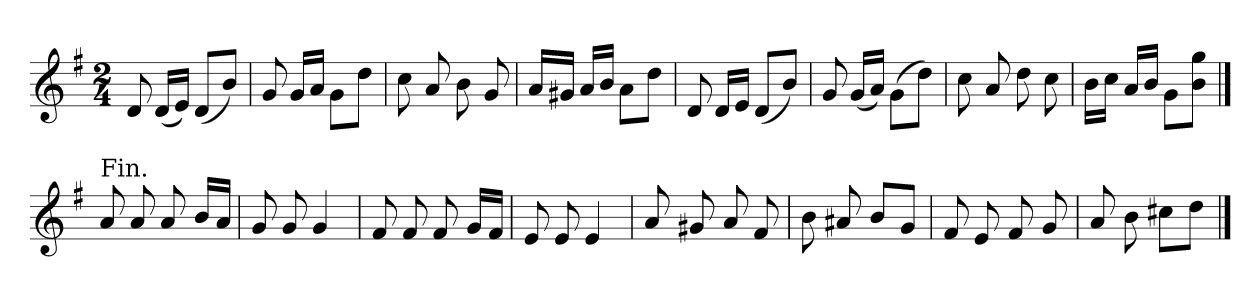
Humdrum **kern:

**kern
*part1
*staff1
*clefG2
*k[f#]
*G:
*M2/4
=1
8d/
(<16d/LL
16e/JJ)
(<8d/L
8b/J)
=2
8g/
16g/LL
16a/JJ
8g\L
8dd\J
=3
8cc\
8a/
8b\
8g/
=4
16a/LL
16g#X/JJ
16a/LL
16b/JJ
8a\L
8dd\J
=5
8d/
16d/LL
16e/JJ
(<8d/L
8b/J)
=6
8g/
(<16g/LL
16a/JJ)
(>8g\L
8dd\J)
!!LO:LB:g=z
=7
8cc\
8a/
8dd\
8cc\
=8
16b\LL
16cc\JJ
16a/LL
16b/JJ
8g\L
8b\ 8gg\J
==9
!LO:TX:a:t=Fin.
8a/
8a/
8a/
16b/LL
16a/JJ
=10
8g/
8g/
4g/
=11
8f#/
8f#/
8f#/
16g/LL
16f#/JJ
=12
8e/
8e/
4e/
=13
8a/
8g#X/
8a/
8f#/
!!LO:LB:g=z
=14
8b\
8a#X/
8b/L
8g/J
=15
8f#/
8e/
8f#/
8g/
=16
8a/
8b\
8cc#X\L
8dd\J
==
*-
